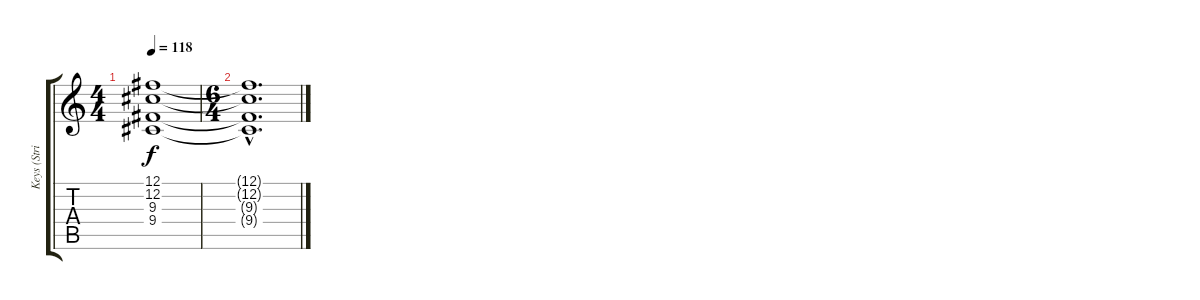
\track ("Keys (Strings)" "Keys (Stri") {instrument synthstrings2}
\staff {score tabs}
\tuning (Gb4 Db4 A3 E3 B2 Gb2) {hide}
\ts (4 4)
\tempo 118
\clef g2
\ks c
(12.1{t} 12.2{t} 9.3{t} 9.4{t}).1{dy f} |
\ts (6 4)
(12.1{hac t} 12.2{hac t} 9.3{hac t} 9.4{hac t}).1{d}
